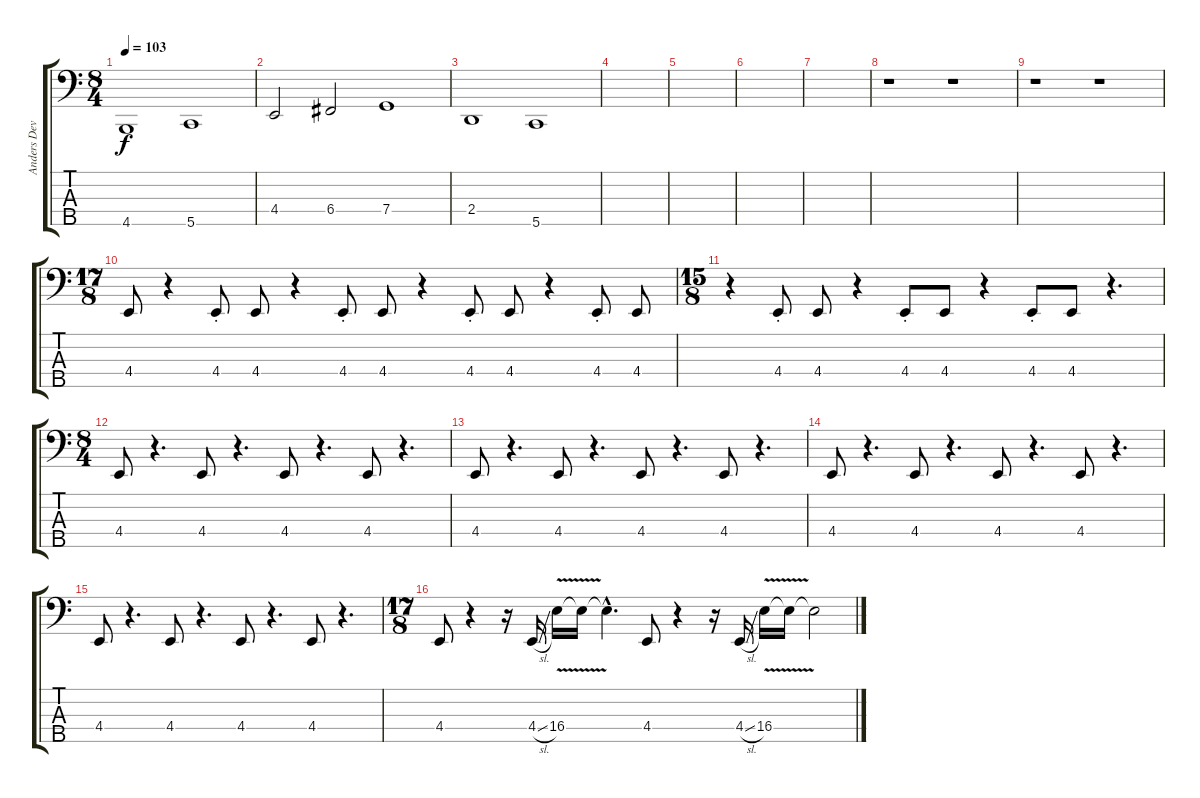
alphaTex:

\track ("Anders Devillian Lindgrén - bass  " "Anders Dev") {instrument electricbasspick}
\staff {score tabs}
\tuning (Eb2 Bb1 F1 C1 G0) {hide}
\ts (8 4)
\tempo 103
\clef f4
\ks c
4.5.1{dy f} 5.5.1 |
4.4.2 6.4.2 7.4.1 |
2.4.1 5.5.1 |
|
|
|
|
r.1 r.1 |
r.1 r.1 |
\ts (17 8)
4.4.8 r.4 4.4{st}.8 4.4.8 r.4 4.4{st}.8 4.4.8 r.4 4.4{st}.8 4.4.8 r.4 4.4{st}.8 4.4.8 |
\ts (15 8)
r.4 4.4{st}.8 4.4.8 r.4 4.4{st}.8 4.4.8 r.4 4.4{st}.8 4.4.8 r.4{d} |
\ts (8 4)
4.4.8 r.4{d} 4.4.8 r.4{d} 4.4.8 r.4{d} 4.4.8 r.4{d} |
4.4.8 r.4{d} 4.4.8 r.4{d} 4.4.8 r.4{d} 4.4.8 r.4{d} |
4.4.8 r.4{d} 4.4.8 r.4{d} 4.4.8 r.4{d} 4.4.8 r.4{d} |
4.4.8 r.4{d} 4.4.8 r.4{d} 4.4.8 r.4{d} 4.4.8 r.4{d} |
\ts (17 8)
4.4.8 r.4 r.16 4.4{sl}.16 16.4{v}.16 16.4{t}.16 16.4{hac t}.4{d} 4.4.8 r.4 r.16 4.4{sl}.16 16.4{v}.16 16.4{t}.16 16.4{t}.2
